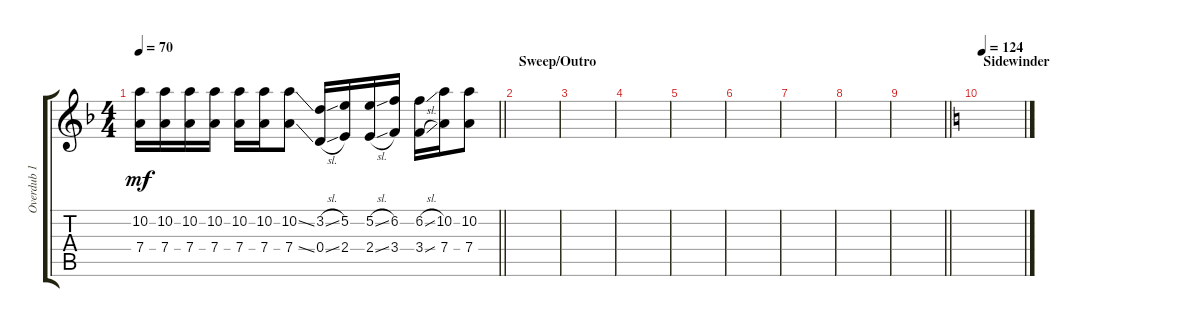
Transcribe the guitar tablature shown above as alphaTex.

\track ("Overdub 1" "Overdub 1") {instrument distortionguitar}
\staff {score tabs}
\tuning (E4 B3 G3 D3 A2 D2) {hide}
\ts (4 4)
\tempo 70
\clef g2
\barLineRight lightlight
\ks f
(10.2 7.4).16{dy mf} (10.2 7.4).16 (10.2 7.4).16 (10.2 7.4).16 (10.2 7.4).16 (10.2 7.4).16 (10.2{ss} 7.4{ss}).8 (3.2{sl} 0.4{sl}).16 (5.2 2.4).16 (5.2{sl} 2.4{sl}).16 (6.2 3.4).16 (6.2{sl} 3.4{sl}).16 (10.2 7.4).16 (10.2 7.4).8 |
\section ("" "Sweep/Outro")
|
|
|
|
|
|
|
\barLineRight lightlight
|
\section ("" "Sidewinder")
\tempo 124
\ks c
